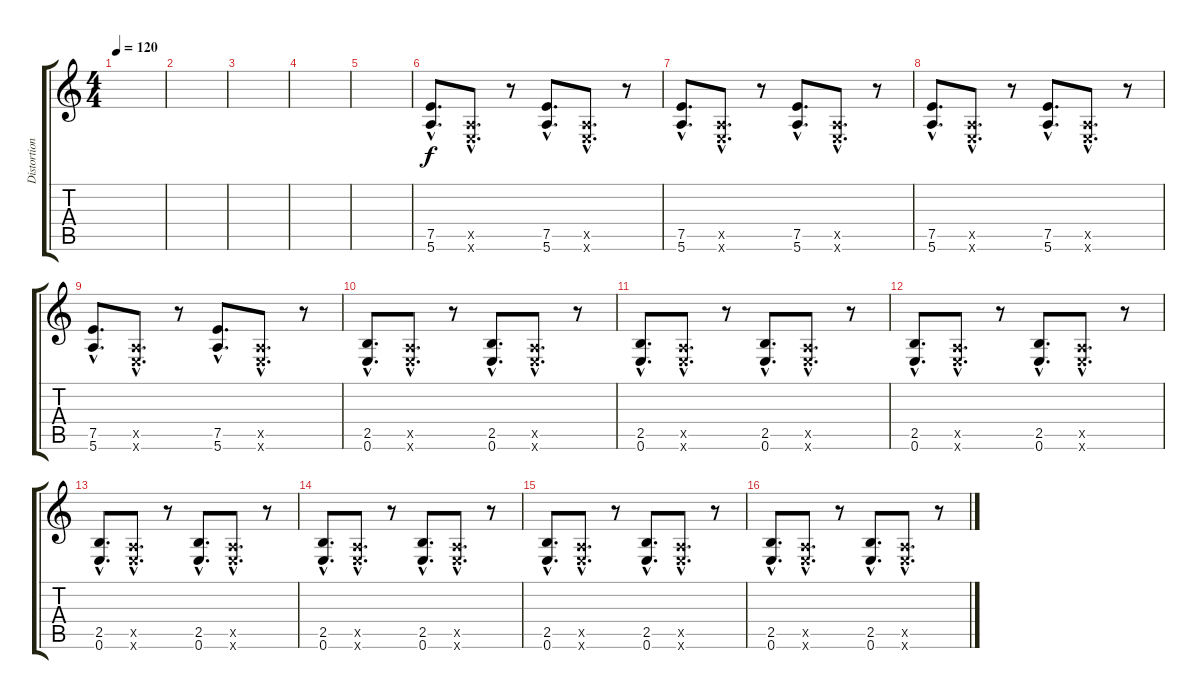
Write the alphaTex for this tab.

\track ("Distortion" "Distortion") {instrument distortionguitar}
\staff {score tabs}
\tuning (E4 B3 G3 D3 A2 E2) {hide}
\ts (4 4)
\tempo 120
\clef g2
\ks c
|
|
|
|
|
(7.5{hac} 5.6{hac}).8{d} (0.5{hac x} 0.6{hac x}).8{d} r.8 (7.5{hac} 5.6{hac}).8{d} (0.5{hac x} 0.6{hac x}).8{d} r.8 |
(7.5{hac} 5.6{hac}).8{d} (0.5{hac x} 0.6{hac x}).8{d} r.8 (7.5{hac} 5.6{hac}).8{d} (0.5{hac x} 0.6{hac x}).8{d} r.8 |
(7.5{hac} 5.6{hac}).8{d} (0.5{hac x} 0.6{hac x}).8{d} r.8 (7.5{hac} 5.6{hac}).8{d} (0.5{hac x} 0.6{hac x}).8{d} r.8 |
(7.5{hac} 5.6{hac}).8{d} (0.5{hac x} 0.6{hac x}).8{d} r.8 (7.5{hac} 5.6{hac}).8{d} (0.5{hac x} 0.6{hac x}).8{d} r.8 |
(2.5{hac} 0.6{hac}).8{d} (0.5{hac x} 0.6{hac x}).8{d} r.8 (2.5{hac} 0.6{hac}).8{d} (0.5{hac x} 0.6{hac x}).8{d} r.8 |
(2.5{hac} 0.6{hac}).8{d} (0.5{hac x} 0.6{hac x}).8{d} r.8 (2.5{hac} 0.6{hac}).8{d} (0.5{hac x} 0.6{hac x}).8{d} r.8 |
(2.5{hac} 0.6{hac}).8{d} (0.5{hac x} 0.6{hac x}).8{d} r.8 (2.5{hac} 0.6{hac}).8{d} (0.5{hac x} 0.6{hac x}).8{d} r.8 |
(2.5{hac} 0.6{hac}).8{d} (0.5{hac x} 0.6{hac x}).8{d} r.8 (2.5{hac} 0.6{hac}).8{d} (0.5{hac x} 0.6{hac x}).8{d} r.8 |
(2.5{hac} 0.6{hac}).8{d} (0.5{hac x} 0.6{hac x}).8{d} r.8 (2.5{hac} 0.6{hac}).8{d} (0.5{hac x} 0.6{hac x}).8{d} r.8 |
(2.5{hac} 0.6{hac}).8{d} (0.5{hac x} 0.6{hac x}).8{d} r.8 (2.5{hac} 0.6{hac}).8{d} (0.5{hac x} 0.6{hac x}).8{d} r.8 |
(2.5{hac} 0.6{hac}).8{d} (0.5{hac x} 0.6{hac x}).8{d} r.8 (2.5{hac} 0.6{hac}).8{d} (0.5{hac x} 0.6{hac x}).8{d} r.8
